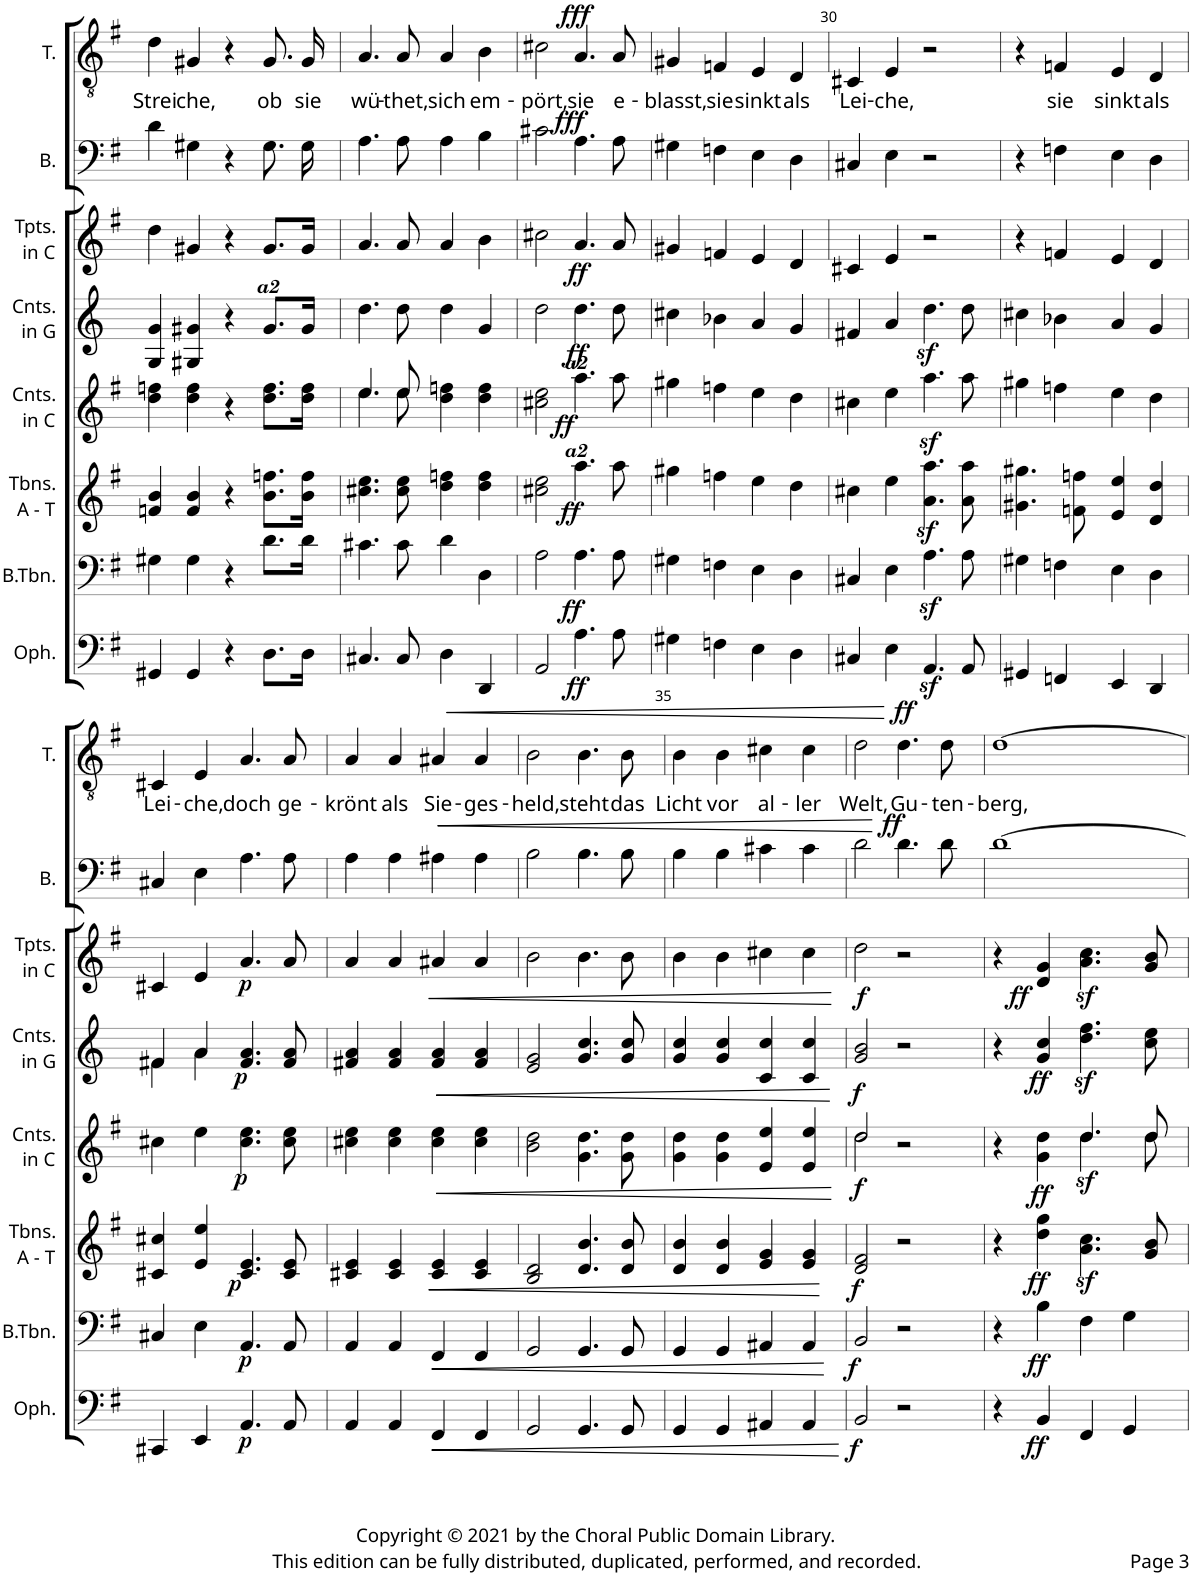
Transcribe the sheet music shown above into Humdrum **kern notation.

**kern	**dynam	**kern	**dynam	**kern	**dynam	**kern	**dynam	**kern	**dynam	**kern	**dynam	**kern	**dynam	**kern	**text	**dynam
*part8	*part8	*part7	*part7	*part6	*part6	*part5	*part5	*part4	*part4	*part3	*part3	*part2	*part2	*part1	*part1	*part1
*staff8	*staff8	*staff7	*staff7	*staff6	*staff6	*staff5	*staff5	*staff4	*staff4	*staff3	*staff3	*staff2	*staff2	*staff1	*staff1	*staff1
*I"Ophicleide	*	*I"Bass Trombone	*	*I"Trombones Alto &amp; Tenor	*	*I"Cornets in C	*	*I"Cornets in G	*	*I"Trumpets in C	*	*I"Basses	*	*I"Tenors	*	*
*I'Oph.	*	*I'B.Tbn.	*	*I'Tbns. A - T	*	*I'Cnts. in C	*	*I'Cnts. in G	*	*I'Tpts. in C	*	*I'B.	*	*I'T.	*	*
!!LO:PB:g=z
*clefF4	*	*clefF4	*	*clefG2	*	*clefG2	*	*clefG2	*	*clefG2	*	*clefF4	*	*clefGv2	*	*
*Trd1c2	*	*	*	*	*	*Trd7c12	*	*Trd3c5	*	*	*	*	*	*	*	*
*k[f#]	*	*k[f#]	*	*k[f#]	*	*k[f#]	*	*k[]	*	*k[f#]	*	*k[f#]	*	*k[f#]	*	*
*M4/4	*	*M4/4	*	*M4/4	*	*M4/4	*	*M4/4	*	*M4/4	*	*M4/4	*	*M4/4	*	*
*met(c)	*	*met(c)	*	*met(c)	*	*met(c)	*	*met(c)	*	*met(c)	*	*met(c)	*	*met(c)	*	*
=26	=26	=26	=26	=26	=26	=26	=26	=26	=26	=26	=26	=26	=26	=26	=26	=26
!	!	!	!	!	!	!	!	!	!	!	!	!	!	!	!LO:LY:b	!
4GG#X/	.	4G#X\	.	4fn/ 4b/	.	4dd\ 4ffn\	.	4G/ 4g/	.	4dd\	.	4d\	.	4d\	Strei-	.
!	!	!	!	!	!	!	!	!	!	!	!	!	!	!	!LO:LY:b	!
4GG#/	.	4G#\	.	4f/ 4b/	.	4dd\ 4ff\	.	4G#X/ 4g#X/	.	4g#X/	.	4G#X\	.	4G#X/	-che,	.
4r	.	4r	.	4r	.	4r	.	4r	.	4r	.	4r	.	4r	.	.
!	!	!	!	!	!	!	!	!LO:TX:a:Bi:t=a2	!	!	!	!	!	!	!	!
!	!	!	!	!	!	!	!	!	!	!	!	!	!	!	!LO:LY:b	!
8.D\L	.	8.d\L	.	8.b\ 8.ffn\L	.	8.dd\ 8.ff\L	.	8.g#/L	.	8.g#/L	.	8.G#\L	.	8.G#/L	ob	.
!	!	!	!	!	!	!	!	!	!	!	!	!	!	!	!LO:LY:b	!
16D\Jk	.	16d\Jk	.	16b\ 16ff\Jk	.	16dd\ 16ff\Jk	.	16g#/Jk	.	16g#/Jk	.	16G#\Jk	.	16G#/Jk	sie	.
=27	=27	=27	=27	=27	=27	=27	=27	=27	=27	=27	=27	=27	=27	=27	=27	=27
*	*	*	*	*	*	*^	*	*	*	*	*	*	*	*	*	*
!	!	!	!	!	!	!	!	!	!	!	!	!	!	!	!	!LO:LY:b	!
4.C#X/	.	4.c#X\	.	4.cc#X\ 4.ee\	.	4.ee/	4.ee\	.	4.dd\	.	4.a/	.	4.A\	.	4.A/	wü-	.
!	!	!	!	!	!	!	!	!	!	!	!	!	!	!	!	!LO:LY:b	!
8C#/	.	8c#\	.	8cc#\ 8ee\	.	8ee/	8ee\	.	8dd\	.	8a/	.	8A\	.	8A/	-thet,	.
!	!	!	!	!	!	!	!	!	!	!	!	!	!	!	!	!LO:LY:b	!
4D\	.	4d\	.	4dd\ 4ffn\	.	4dd\ 4ffn\	2ryy	.	4dd\	.	4a/	.	4A\	.	4A/	sich	.
!	!	!	!	!	!	!	!	!	!	!	!	!	!	!	!	!LO:LY:b	!
4DD/	.	4D\	.	4dd\ 4ff\	.	4dd\ 4ff\	.	.	4g/	.	4b\	.	4B\	.	4B\	em-	.
*	*	*	*	*	*	*v	*v	*	*	*	*	*	*	*	*	*	*
=28	=28	=28	=28	=28	=28	=28	=28	=28	=28	=28	=28	=28	=28	=28	=28	=28
!	!	!	!	!	!	!	!	!	!	!	!	!	!	!	!LO:LY:b	!
2AA/	.	2A\	.	2cc#X\ 2ee\	.	2cc#X\ 2ee\	.	2dd\	.	2cc#X\	.	2c#X\	.	2c#X\	-pört,	.
!	!	!	!	!	!	!LO:TX:a:Bi:t=a2	!	!	!	!	!	!	!	!	!	!
!	!	!	!	!LO:TX:a:Bi:t=a2	!	!	!	!	!	!	!	!	!	!	!	!
!	!LO:DY:b	!	!LO:DY:b	!	!LO:DY:b	!	!LO:DY:b	!	!LO:DY:b	!	!LO:DY:b	!	!LO:DY:a	!	!LO:LY:b	!LO:DY:a
4.A\	ff	4.A\	ff	4.aa\	ff	4.aa\	ff	4.dd\	ff	4.a/	ff	4.A\	fff	4.A/	sie	fff
!	!	!	!	!	!	!	!	!	!	!	!	!	!	!	!LO:LY:b	!
8A\	.	8A\	.	8aa\	.	8aa\	.	8dd\	.	8a/	.	8A\	.	8A/	e-	.
=29	=29	=29	=29	=29	=29	=29	=29	=29	=29	=29	=29	=29	=29	=29	=29	=29
!	!	!	!	!	!	!	!	!	!	!	!	!	!	!	!LO:LY:b	!
4G#X\	.	4G#X\	.	4gg#X\	.	4gg#X\	.	4cc#X\	.	4g#X/	.	4G#X\	.	4G#X/	-blasst,	.
!	!	!	!	!	!	!	!	!	!	!	!	!	!	!	!LO:LY:b	!
4Fn\	.	4Fn\	.	4ffn\	.	4ffn\	.	4b-X\	.	4fn/	.	4Fn\	.	4Fn/	sie	.
!	!	!	!	!	!	!	!	!	!	!	!	!	!	!	!LO:LY:b	!
4E\	.	4E\	.	4ee\	.	4ee\	.	4a/	.	4e/	.	4E\	.	4E/	sinkt	.
!	!	!	!	!	!	!	!	!	!	!	!	!	!	!	!LO:LY:b	!
4D\	.	4D\	.	4dd\	.	4dd\	.	4g/	.	4d/	.	4D\	.	4D/	als	.
=30	=30	=30	=30	=30	=30	=30	=30	=30	=30	=30	=30	=30	=30	=30	=30	=30
!	!	!	!	!	!	!	!	!	!	!	!	!	!	!	!LO:LY:b	!
4C#X/	.	4C#X/	.	4cc#X\	.	4cc#X\	.	4f#X/	.	4c#X/	.	4C#X/	.	4C#X/	Lei-	.
!	!	!	!	!	!	!	!	!	!	!	!	!	!	!	!LO:LY:b	!
4E\	.	4E\	.	4ee\	.	4ee\	.	4a/	.	4e/	.	4E\	.	4E/	-che,	.
4.AAz</	.	4.Az<\	.	4.a\z< 4.aa\z<	.	4.aaz<\	.	4.ddz<\	.	2r	.	2r	.	2r	.	.
8AA/	.	8A\	.	8a\ 8aa\	.	8aa\	.	8dd\	.	.	.	.	.	.	.	.
=31	=31	=31	=31	=31	=31	=31	=31	=31	=31	=31	=31	=31	=31	=31	=31	=31
4GG#X/	.	4G#X\	.	4.g#X\ 4.gg#X\	.	4gg#X\	.	4cc#X\	.	4r	.	4r	.	4r	.	.
!	!	!	!	!	!	!	!	!	!	!	!	!	!	!	!LO:LY:b	!
4FFn/	.	4Fn\	.	.	.	4ffn\	.	4b-X\	.	4fn/	.	4Fn\	.	4Fn/	sie	.
.	.	.	.	8fn\ 8ffn\	.	.	.	.	.	.	.	.	.	.	.	.
!	!	!	!	!	!	!	!	!	!	!	!	!	!	!	!LO:LY:b	!
4EE/	.	4E\	.	4e/ 4ee/	.	4ee\	.	4a/	.	4e/	.	4E\	.	4E/	sinkt	.
!	!	!	!	!	!	!	!	!	!	!	!	!	!	!	!LO:LY:b	!
4DD/	.	4D\	.	4d/ 4dd/	.	4dd\	.	4g/	.	4d/	.	4D\	.	4D/	als	.
!!LO:LB:g=z
=32	=32	=32	=32	=32	=32	=32	=32	=32	=32	=32	=32	=32	=32	=32	=32	=32
*	*	*	*	*	*	*	*	*^	*	*	*	*	*	*	*	*
!	!	!	!	!	!	!	!	!	!	!	!	!	!	!	!	!LO:LY:b	!
4CC#X/	.	4C#X/	.	4c#X/ 4cc#X/	.	4cc#X\	.	4f#X/	4f#\	.	4c#X/	.	4C#X/	.	4C#X/	Lei-	.
!	!	!	!	!	!	!	!	!	!	!	!	!	!	!	!	!LO:LY:b	!
4EE/	.	4E\	.	4e/ 4ee/	.	4ee\	.	4a/	4a\	.	4e/	.	4E\	.	4E/	-che,	.
!	!LO:DY:b	!	!LO:DY:b	!	!LO:DY:b	!	!LO:DY:b	!	!	!LO:DY:b	!	!LO:DY:b	!	!	!	!LO:LY:b	!
4.AA/	p	4.AA/	p	4.c#/ 4.e/	p	4.cc#\ 4.ee\	p	4.f#/ 4.a/	2ryy	p	4.a/	p	4.A\	.	4.A/	doch	.
!	!	!	!	!	!	!	!	!	!	!	!	!	!	!	!	!LO:LY:b	!
8AA/	.	8AA/	.	8c#/ 8e/	.	8cc#\ 8ee\	.	8f#/ 8a/	.	.	8a/	.	8A\	.	8A/	ge-	.
*	*	*	*	*	*	*	*	*v	*v	*	*	*	*	*	*	*	*
=33	=33	=33	=33	=33	=33	=33	=33	=33	=33	=33	=33	=33	=33	=33	=33	=33
!	!	!	!	!	!	!	!	!	!	!	!	!	!	!	!LO:LY:b	!
4AA/	.	4AA/	.	4c#X/ 4e/	.	4cc#X\ 4ee\	.	4f#X/ 4a/	.	4a/	.	4A\	.	4A/	-krönt	.
!	!	!	!	!	!	!	!	!	!	!	!	!	!	!	!LO:LY:b	!
4AA/	.	4AA/	.	4c#/ 4e/	.	4cc#\ 4ee\	.	4f#/ 4a/	.	4a/	.	4A\	.	4A/	als	.
!	!LO:HP:b	!	!LO:HP:b	!	!LO:HP:b	!	!LO:HP:b	!	!LO:HP:b	!	!LO:HP:b	!	!LO:HP:b	!	!LO:LY:b	!LO:HP:b
4FF#/	<	4FF#/	<	4c#/ 4e/	<	4cc#\ 4ee\	<	4f#/ 4a/	<	4a#X/	<	4A#X\	<	4A#X/	Sie-	<
!	!	!	!	!	!	!	!	!	!	!	!	!	!	!	!LO:LY:b	!
4FF#/	.	4FF#/	.	4c#/ 4e/	.	4cc#\ 4ee\	.	4f#/ 4a/	.	4a#/	.	4A#\	.	4A#/	-ges-	.
=34	=34	=34	=34	=34	=34	=34	=34	=34	=34	=34	=34	=34	=34	=34	=34	=34
!	!	!	!	!	!	!	!	!	!	!	!	!	!	!	!LO:LY:b	!
2GG/	.	2GG/	.	2B/ 2d/	.	2b\ 2dd\	.	2e/ 2g/	.	2b\	.	2B\	.	2B\	-held,	.
!	!	!	!	!	!	!	!	!	!	!	!	!	!	!	!LO:LY:b	!
4.GG/	.	4.GG/	.	4.d/ 4.b/	.	4.g\ 4.dd\	.	4.g/ 4.cc/	.	4.b\	.	4.B\	.	4.B\	steht	.
!	!	!	!	!	!	!	!	!	!	!	!	!	!	!	!LO:LY:b	!
8GG/	.	8GG/	.	8d/ 8b/	.	8g\ 8dd\	.	8g/ 8cc/	.	8b\	.	8B\	.	8B\	das	.
=35	=35	=35	=35	=35	=35	=35	=35	=35	=35	=35	=35	=35	=35	=35	=35	=35
!	!	!	!	!	!	!	!	!	!	!	!	!	!	!	!LO:LY:b	!
4GG/	.	4GG/	.	4d/ 4b/	.	4g\ 4dd\	.	4g/ 4cc/	.	4b\	.	4B\	.	4B\	Licht	.
!	!	!	!	!	!	!	!	!	!	!	!	!	!	!	!LO:LY:b	!
4GG/	.	4GG/	.	4d/ 4b/	.	4g\ 4dd\	.	4g/ 4cc/	.	4b\	.	4B\	.	4B\	vor	.
!	!	!	!	!	!	!	!	!	!	!	!	!	!	!	!LO:LY:b	!
4AA#X/	.	4AA#X/	.	4e/ 4g/	.	4e/ 4ee/	.	4c/ 4cc/	.	4cc#X\	.	4c#X\	.	4c#X\	al-	.
!	!	!	!	!	!	!	!	!	!	!	!	!	!	!	!LO:LY:b	!
4AA#/	.	4AA#/	.	4e/ 4g/	.	4e/ 4ee/	.	4c/ 4cc/	.	4cc#\	.	4c#\	.	4c#\	-ler	.
.	[	.	.	.	.	.	.	.	.	.	.	.	.	.	.	.
=36	=36	=36	=36	=36	=36	=36	=36	=36	=36	=36	=36	=36	=36	=36	=36	=36
*	*	*	*	*	*	*^	*	*	*	*	*	*	*	*	*	*
!	!LO:DY:b	!	!LO:DY:b	!	!LO:DY:b	!	!	!LO:DY:b	!	!LO:DY:b	!	!LO:DY:b	!	!	!	!LO:LY:b	!
2BB/	f	2BB/	f	2d/ 2f#/	f	2dd/	2dd\	f	2g/ 2b/	f	2dd\	f	2d\	.	2d\	Welt,	.
!	!	!	!	!	!	!	!	!	!	!	!	!	!	!LO:DY:n=1:a	!	!LO:LY:b	!LO:DY:n=1:a
2r	.	2r	[	2r	[	2r	2ryy	[	2r	[	2r	[	4.d\	[ ff	4.d\	Gu-	[ ff
!	!	!	!	!	!	!	!	!	!	!	!	!	!	!	!	!LO:LY:b	!
.	.	.	.	.	.	.	.	.	.	.	.	.	8d\	.	8d\	-ten-	.
=37	=37	=37	=37	=37	=37	=37	=37	=37	=37	=37	=37	=37	=37	=37	=37	=37	=37
!	!	!	!	!	!	!	!	!	!	!	!	!	!	!	!	!LO:LY:b	!
4r	.	4r	.	4r	.	4r	2ryy	.	4r	.	4r	.	[1d	.	[1d	-berg,	.
!	!LO:DY:b	!	!LO:DY:b	!	!LO:DY:b	!	!	!LO:DY:b	!	!LO:DY:b	!	!LO:DY:b	!	!	!	!	!
4BB/	ff	4B\	ff	4dd\ 4gg\	ff	4g\ 4dd\	.	ff	4g/ 4cc/	ff	4d/ 4g/	ff	.	.	.	.	.
!	!	!	!	!	!	!	!	!LO:DY:b	!	!	!	!	!	!	!	!	!
4FF#/	.	4F#\	.	4.a\z< 4.cc\z<	.	4.dd/	4.dd\	sf	4.dd\z< 4.ff\z<	.	4.a\z< 4.cc\z<	.	.	.	.	.	.
4GG/	.	4G\	.	.	.	.	.	.	.	.	.	.	.	.	.	.	.
.	.	.	.	8g/ 8b/	.	8dd/	8dd\	.	8cc\ 8ee\	.	8g/ 8b/	.	.	.	.	.	.
*	*	*	*	*	*	*v	*v	*	*	*	*	*	*	*	*	*	*
=	=	=	=	=	=	=	=	=	=	=	=	=	=	=	=	=
*-	*-	*-	*-	*-	*-	*-	*-	*-	*-	*-	*-	*-	*-	*-	*-	*-
